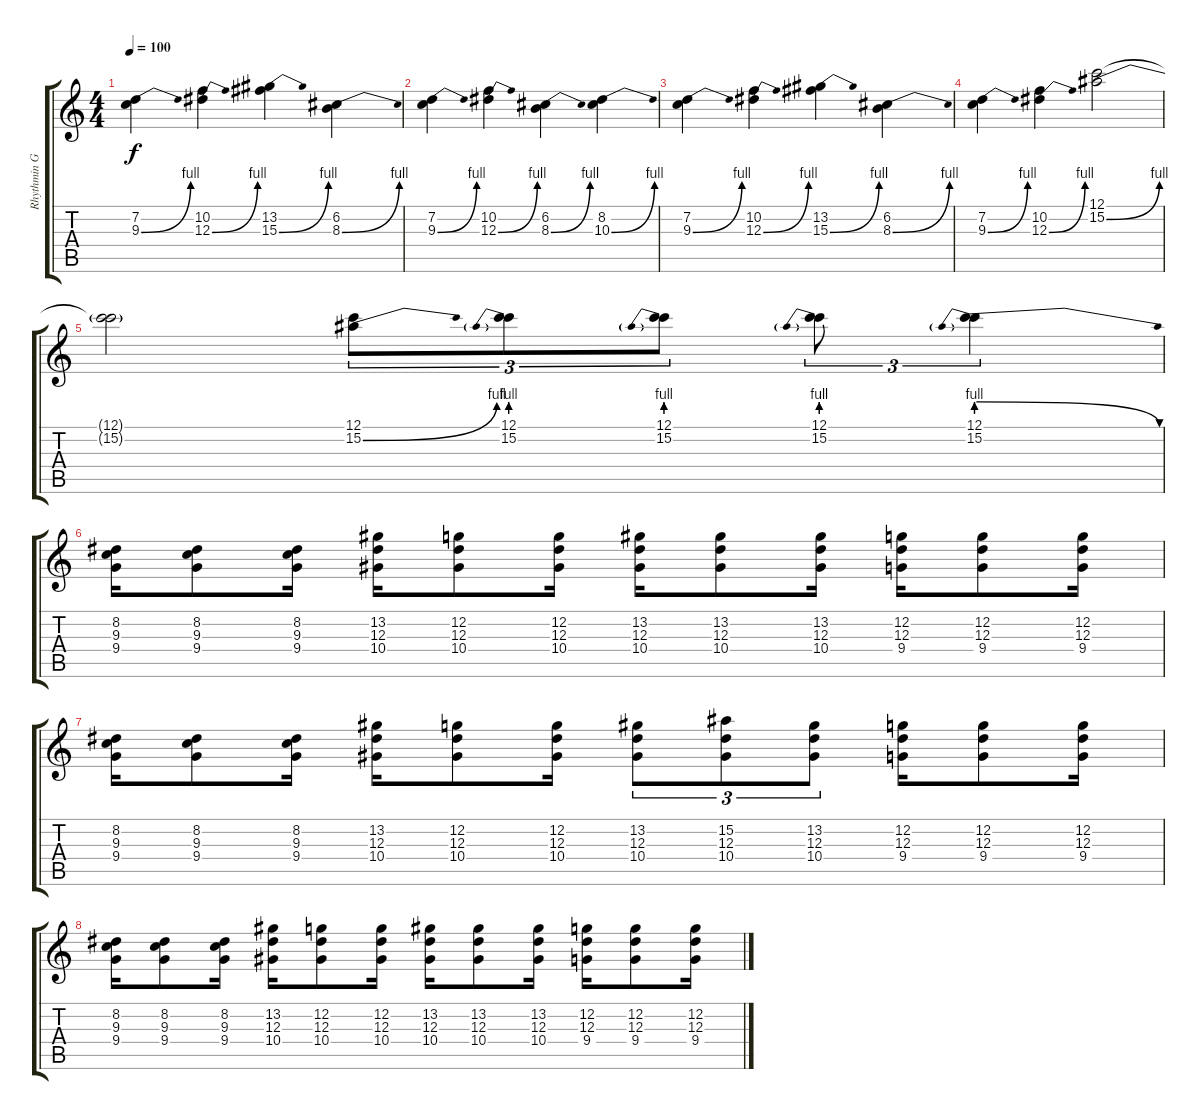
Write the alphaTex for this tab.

\track ("Rhythmin Guitar #2" "Rhythmin G") {instrument distortionguitar}
\staff {score tabs}
\tuning (C4 G3 Eb3 Bb2 F2 C2) {hide}
\ts (4 4)
\tempo 100
\clef g2
\ks c
(7.2 9.3{be (bend 0 0 60 4)}).4{dy f} (10.2 12.3{be (bend 0 0 60 4)}).4 (13.2 15.3{be (bend 0 0 60 4)}).4 (6.2 8.3{be (bend 0 0 60 4)}).4 |
(7.2 9.3{be (bend 0 0 60 4)}).4 (10.2 12.3{be (bend 0 0 60 4)}).4 (6.2 8.3{be (bend 0 0 60 4)}).4 (8.2 10.3{be (bend 0 0 60 4)}).4 |
(7.2 9.3{be (bend 0 0 60 4)}).4 (10.2 12.3{be (bend 0 0 60 4)}).4 (13.2 15.3{be (bend 0 0 60 4)}).4 (6.2 8.3{be (bend 0 0 60 4)}).4 |
(7.2 9.3{be (bend 0 0 60 4)}).4 (10.2 12.3{be (bend 0 0 60 4)}).4 (12.1 15.2{be (bend 0 0 60 4)}).2 |
(12.1{t} 15.2{t}).2 (12.1 15.2{be (bend 0 0 60 4)}).8{tu (3 2)} (12.1 15.2{be (prebend 0 4 60 4)}).8{tu (3 2)} (12.1 15.2{be (prebend 0 4 60 4)}).8{tu (3 2)} (12.1 15.2{be (prebend 0 4 60 4)}).8{tu (3 2)} (12.1 15.2{be (prebendrelease 0 4 60 0)}).4{tu (3 2)} |
(8.2 9.3 9.4).16 (8.2 9.3 9.4).8 (8.2 9.3 9.4).16 (13.2 12.3 10.4).16 (12.2 12.3 10.4).8 (12.2 12.3 10.4).16 (13.2 12.3 10.4).16 (13.2 12.3 10.4).8 (13.2 12.3 10.4).16 (12.2 12.3 9.4).16 (12.2 12.3 9.4).8 (12.2 12.3 9.4).16 |
(8.2 9.3 9.4).16 (8.2 9.3 9.4).8 (8.2 9.3 9.4).16 (13.2 12.3 10.4).16 (12.2 12.3 10.4).8 (12.2 12.3 10.4).16 (13.2 12.3 10.4).8{tu (3 2)} (15.2 12.3 10.4).8{tu (3 2)} (13.2 12.3 10.4).8{tu (3 2)} (12.2 12.3 9.4).16 (12.2 12.3 9.4).8 (12.2 12.3 9.4).16 |
(8.2 9.3 9.4).16 (8.2 9.3 9.4).8 (8.2 9.3 9.4).16 (13.2 12.3 10.4).16 (12.2 12.3 10.4).8 (12.2 12.3 10.4).16 (13.2 12.3 10.4).16 (13.2 12.3 10.4).8 (13.2 12.3 10.4).16 (12.2 12.3 9.4).16 (12.2 12.3 9.4).8 (12.2 12.3 9.4).16
